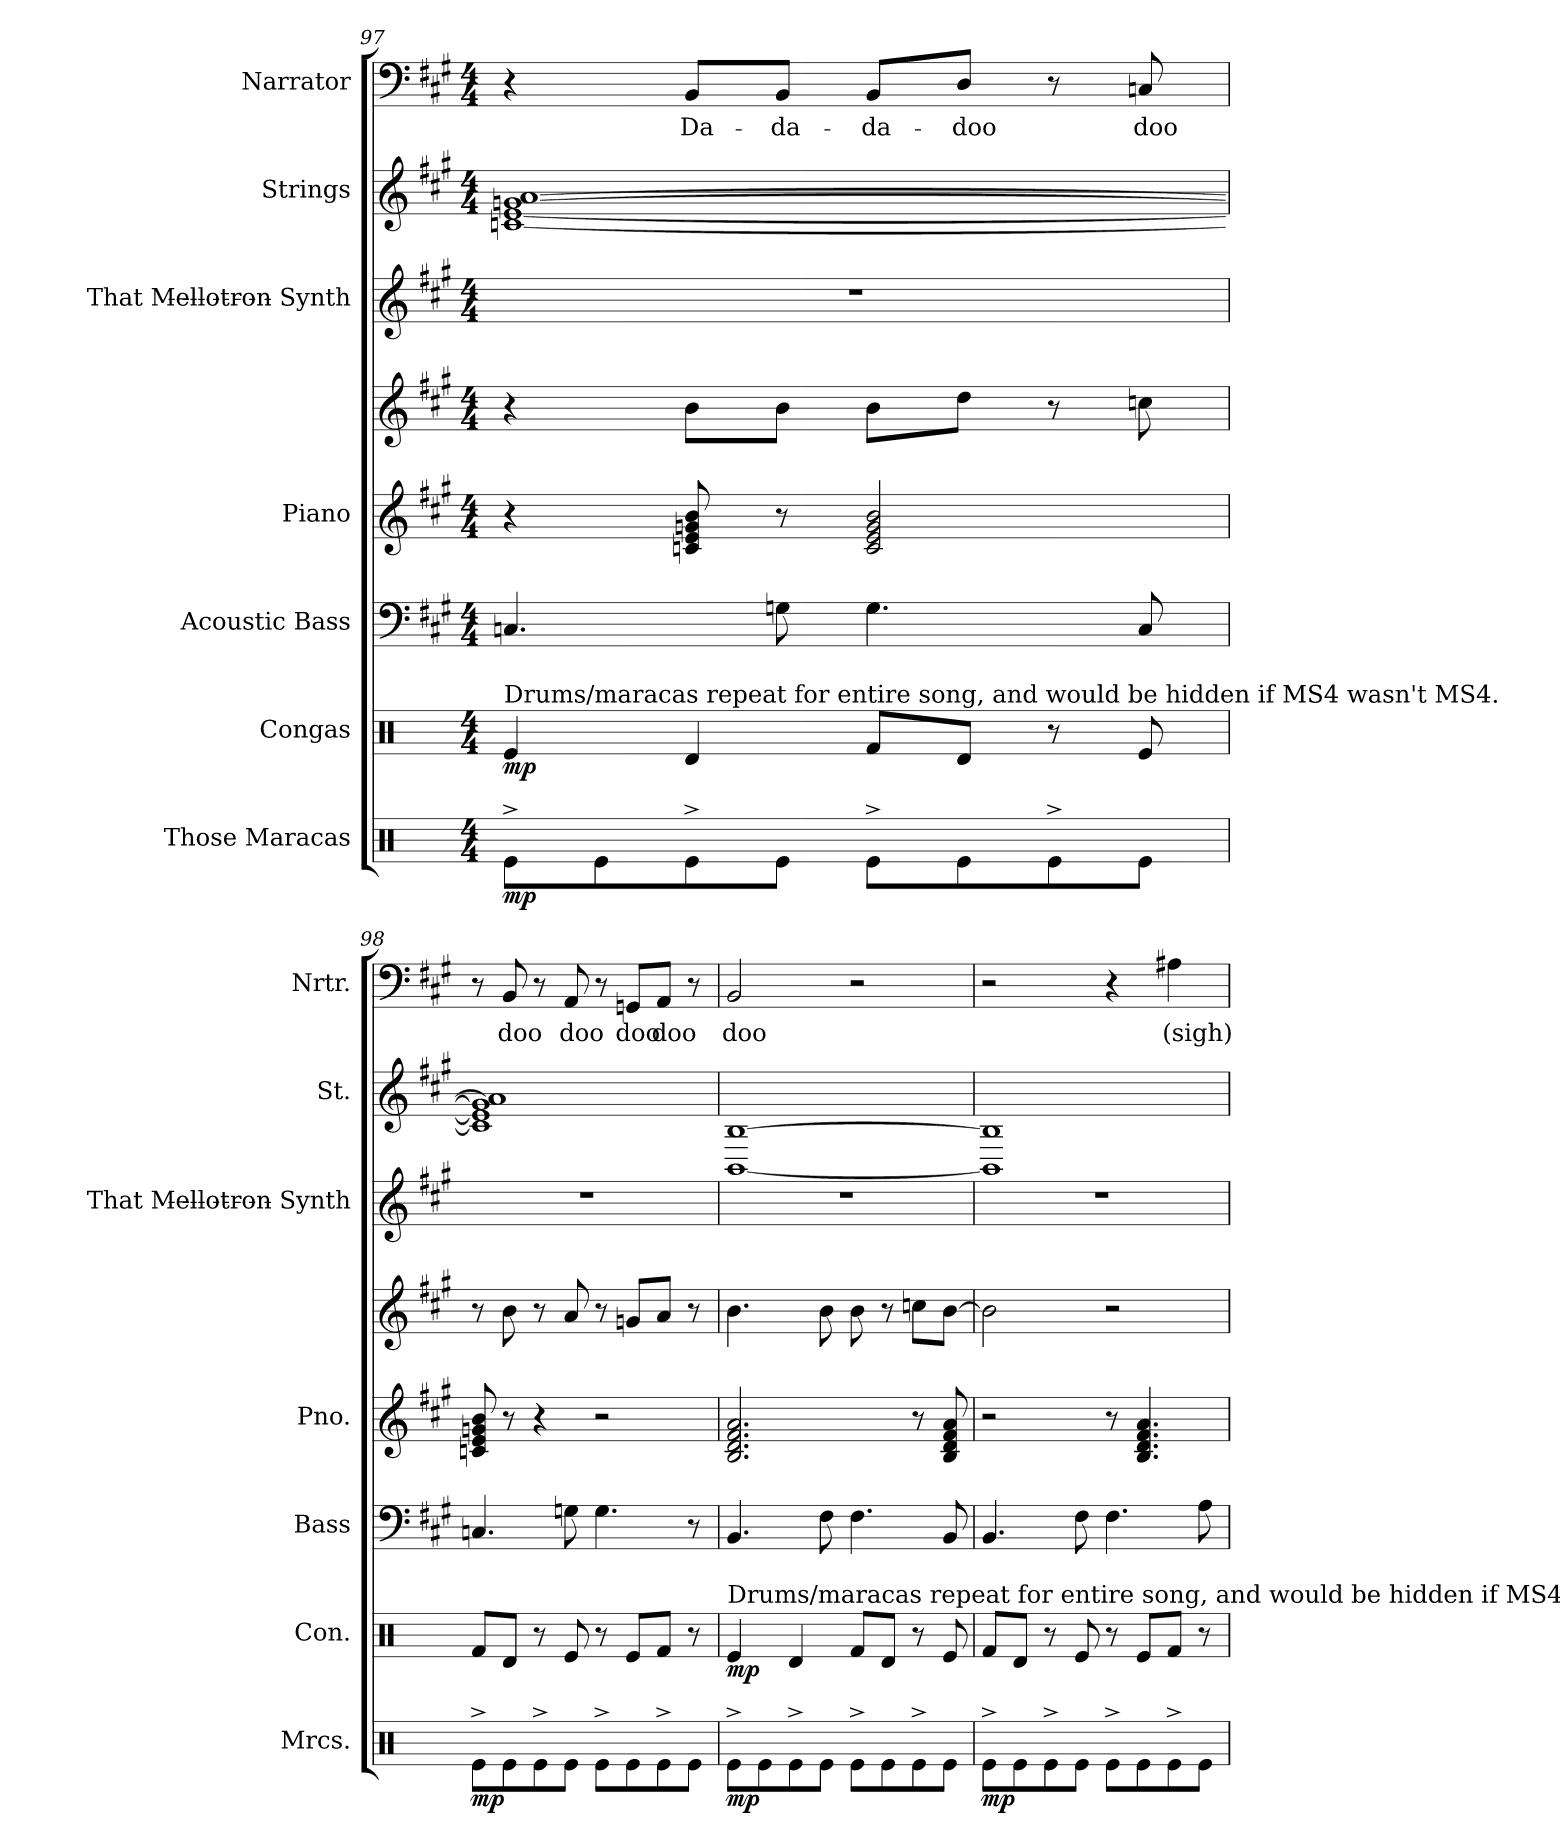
**kern	**dynam	**kern	**dynam	**kern	**kern	**kern	**kern	**kern	**kern	**text
*part7	*part7	*part6	*part6	*part5	*part4	*part4	*part3	*part2	*part1	*part1
*staff8	*staff8	*staff7	*staff7	*staff6	*staff5	*staff4	*staff3	*staff2	*staff1	*staff1
*I"Those Maracas	*	*I"Congas	*	*I"Acoustic Bass	*I"Piano	*	*I"That M̵e̵l̵l̵o̵t̵r̵o̵n̵ Synth	*I"Strings	*I"Narrator	*
*I'Mrcs.	*	*I'Con.	*	*I'Bass	*I'Pno.	*	*I'That M̵e̵l̵l̵o̵t̵r̵o̵n̵ Synth	*I'St.	*I'Nrtr.	*
!!LO:PB:g=z
*clefX	*	*clefX	*	*clefF4	*clefG2	*clefG2	*clefG2	*clefG2	*clefF4	*
*	*	*	*	*ITrd7c12	*	*	*	*	*	*
*k[]	*	*k[]	*	*k[f#c#g#]	*k[f#c#g#]	*k[f#c#g#]	*k[f#c#g#]	*k[f#c#g#]	*k[f#c#g#]	*
*M4/4	*	*M4/4	*	*M4/4	*M4/4	*M4/4	*M4/4	*M4/4	*M4/4	*
=97	=97	=97	=97	=97	=97	=97	=97	=97	=97	=97
!	!	!LO:TX:a:t=Drums/maracas repeat for entire song, and would be hidden if MS4 wasn't MS4.	!	!	!	!	!	!	!	!
!	!LO:DY:b	!	!LO:DY:b	!	!	!	!	!	!	!
8Re^\L	mp	4Re/	mp	4.CCn/	4r	4r	1r	[1cn [1e [1gn [1a	4r	.
8Re\	.	.	.	.	.	.	.	.	.	.
!	!	!	!	!	!	!	!	!	!	!LO:LY:b
8Re^\	.	4Rd/	.	.	8cn/ 8e/ 8gn/ 8b/	8b\L	.	.	8BB/L	Da-
!	!	!	!	!	!	!	!	!	!	!LO:LY:b
8Re\J	.	.	.	8GGn\	8r	8b\J	.	.	8BB/J	-da-
!	!	!	!	!	!	!	!	!	!	!LO:LY:b
8Re^\L	.	8Rf/L	.	4.GG\	2c/ 2e/ 2g/ 2b/	8b\L	.	.	8BB/L	-da-
!	!	!	!	!	!	!	!	!	!	!LO:LY:b
8Re\	.	8Rd/J	.	.	.	8dd\J	.	.	8D/J	-doo
8Re^\	.	8r	.	.	.	8r	.	.	8r	.
!	!	!	!	!	!	!	!	!	!	!LO:LY:b
8Re\J	.	8Re/	.	8CC/	.	8ccn\	.	.	8Cn/	doo
=98	=98	=98	=98	=98	=98	=98	=98	=98	=98	=98
!	!LO:DY:b	!	!	!	!	!	!	!	!	!
8Re^\L	mp	8Rf/L	.	4.CCn/	8cn/ 8e/ 8gn/ 8b/	8r	1r	1c] 1e] 1g] 1a]	8r	.
!	!	!	!	!	!	!	!	!	!	!LO:LY:b
8Re\	.	8Rd/J	.	.	8r	8b\	.	.	8BB/	doo
8Re^\	.	8r	.	.	4r	8r	.	.	8r	.
!	!	!	!	!	!	!	!	!	!	!LO:LY:b
8Re\J	.	8Re/	.	8GGn\	.	8a/	.	.	8AA/	doo
8Re^\L	.	8r	.	4.GG\	2r	8r	.	.	8r	.
!	!	!	!	!	!	!	!	!	!	!LO:LY:b
8Re\	.	8Re/L	.	.	.	8gn/L	.	.	8GGn/L	doo-
!	!	!	!	!	!	!	!	!	!	!LO:LY:b
8Re^\	.	8Rf/J	.	.	.	8a/J	.	.	8AA/J	-doo
8Re\J	.	8r	.	8r	.	8r	.	.	8r	.
=99	=99	=99	=99	=99	=99	=99	=99	=99	=99	=99
!	!	!LO:TX:a:t=Drums/maracas repeat for entire song, and would be hidden if MS4 wasn't MS4.	!	!	!	!	!	!	!	!
!	!LO:DY:b	!	!LO:DY:b	!	!	!	!	!	!	!LO:LY:b
8Re^\L	mp	4Re/	mp	4.BBB/	2.B/ 2.d/ 2.f#/ 2.a/	4.b\	1r	[1BB [1B	2BB/	doo
8Re\	.	.	.	.	.	.	.	.	.	.
8Re^\	.	4Rd/	.	.	.	.	.	.	.	.
8Re\J	.	.	.	8FF#\	.	8b\	.	.	.	.
8Re^\L	.	8Rf/L	.	4.FF#\	.	8b\	.	.	2r	.
8Re\	.	8Rd/J	.	.	.	8r	.	.	.	.
8Re^\	.	8r	.	.	8r	8ccn\L	.	.	.	.
8Re\J	.	8Re/	.	8BBB/	8B/ 8d/ 8f#/ 8a/	[8b\J	.	.	.	.
=100	=100	=100	=100	=100	=100	=100	=100	=100	=100	=100
!	!LO:DY:b	!	!	!	!	!	!	!	!	!
8Re^\L	mp	8Rf/L	.	4.BBB/	2r	2b\]	1r	1BB] 1B]	2r	.
8Re\	.	8Rd/J	.	.	.	.	.	.	.	.
8Re^\	.	8r	.	.	.	.	.	.	.	.
8Re\J	.	8Re/	.	8FF#\	.	.	.	.	.	.
8Re^\L	.	8r	.	4.FF#\	8r	2r	.	.	4r	.
8Re\	.	8Re/L	.	.	4.B/ 4.d/ 4.f#/ 4.a/	.	.	.	.	.
!	!	!	!	!	!	!	!	!	!	!LO:LY:b
8Re^\	.	8Rf/J	.	.	.	.	.	.	4A#X\	(sigh)
8Re\J	.	8r	.	8AA\	.	.	.	.	.	.
=	=	=	=	=	=	=	=	=	=	=
*-	*-	*-	*-	*-	*-	*-	*-	*-	*-	*-
